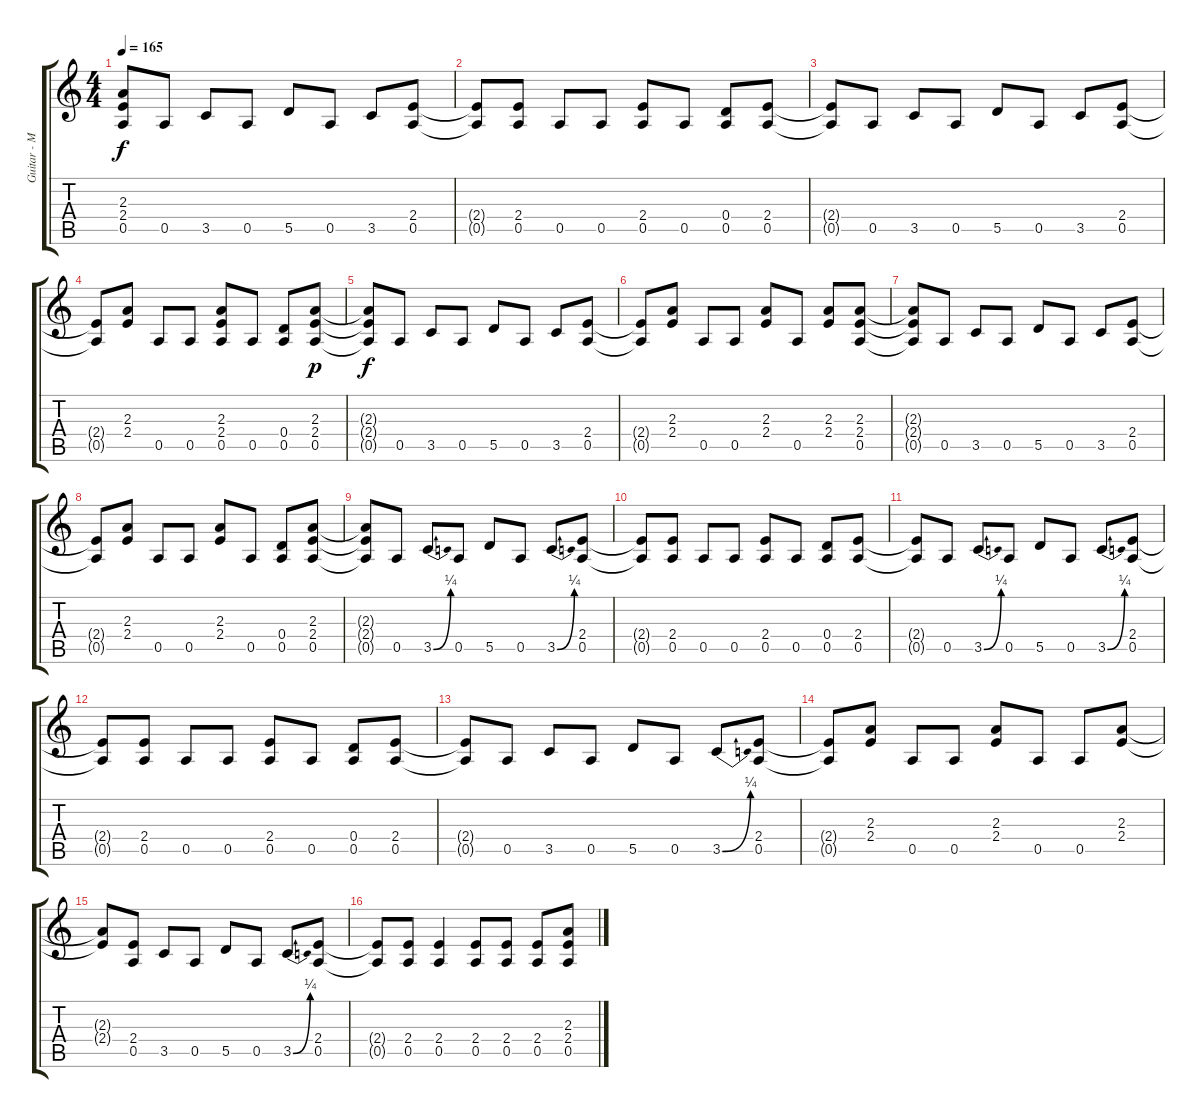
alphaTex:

\track ("Guitar - Malcolm" "Guitar - M") {instrument overdrivenguitar}
\staff {score tabs}
\tuning (E4 B3 G3 D3 A2 E2) {hide}
\ts (4 4)
\tempo 165
\clef g2
\ks c
(2.3{t} 2.4{t} 0.5{t}).8{dy f} 0.5.8 3.5.8 0.5.8 5.5.8 0.5.8 3.5.8 (2.4 0.5).8 |
(2.4{t} 0.5{t}).8 (2.4 0.5).8 0.5.8 0.5.8 (2.4 0.5).8 0.5.8 (0.4 0.5).8 (2.4 0.5).8 |
(2.4{t} 0.5{t}).8 0.5.8 3.5.8 0.5.8 5.5.8 0.5.8 3.5.8 (2.4 0.5).8 |
(2.4{t} 0.5{t}).8 (2.3 2.4).8 0.5.8 0.5.8 (2.3 2.4 0.5).8 0.5.8 (0.4 0.5).8 (2.3 2.4 0.5).8{dy p} |
(2.3{t} 2.4{t} 0.5{t}).8{dy f} 0.5.8 3.5.8 0.5.8 5.5.8 0.5.8 3.5.8 (2.4 0.5).8 |
(2.4{t} 0.5{t}).8 (2.3 2.4).8 0.5.8 0.5.8 (2.3 2.4).8 0.5.8 (2.3 2.4).8 (2.3 2.4 0.5).8 |
(2.3{t} 2.4{t} 0.5{t}).8 0.5.8 3.5.8 0.5.8 5.5.8 0.5.8 3.5.8 (2.4 0.5).8 |
(2.4{t} 0.5{t}).8 (2.3 2.4).8 0.5.8 0.5.8 (2.3 2.4).8 0.5.8 (0.4 0.5).8 (2.3 2.4 0.5).8 |
(2.3{t} 2.4{t} 0.5{t}).8 0.5.8 3.5{be (bend 0 0 60 1)}.8 0.5.8 5.5.8 0.5.8 3.5{be (bend 0 0 60 1)}.8 (2.4 0.5).8 |
(2.4{t} 0.5{t}).8 (2.4 0.5).8 0.5.8 0.5.8 (2.4 0.5).8 0.5.8 (0.4 0.5).8 (2.4 0.5).8 |
(2.4{t} 0.5{t}).8 0.5.8 3.5{be (bend 0 0 60 1)}.8 0.5.8 5.5.8 0.5.8 3.5{be (bend 0 0 60 1)}.8 (2.4 0.5).8 |
(2.4{t} 0.5{t}).8 (2.4 0.5).8 0.5.8 0.5.8 (2.4 0.5).8 0.5.8 (0.4 0.5).8 (2.4 0.5).8 |
(2.4{t} 0.5{t}).8 0.5.8 3.5.8 0.5.8 5.5.8 0.5.8 3.5{be (bend 0 0 60 1)}.8 (2.4 0.5).8 |
(2.4{t} 0.5{t}).8 (2.3 2.4).8 0.5.8 0.5.8 (2.3 2.4).8 0.5.8 0.5.8 (2.3 2.4).8 |
(2.3{t} 2.4{t}).8 (2.4 0.5).8 3.5.8 0.5.8 5.5.8 0.5.8 3.5{be (bend 0 0 60 1)}.8 (2.4 0.5).8 |
(2.4{t} 0.5{t}).8 (2.4 0.5).8 (2.4 0.5).4 (2.4 0.5).8 (2.4 0.5).8 (2.4 0.5).8 (2.3 2.4 0.5).8
